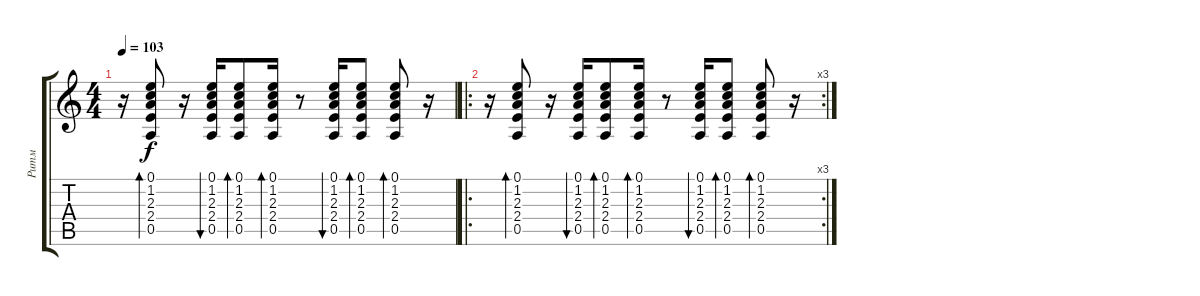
\track ("Ритм" "Ритм") {instrument acousticguitarsteel}
\staff {score tabs}
\tuning (E4 B3 G3 D3 A2 E2) {hide}
\ts (4 4)
\tempo 103
\clef g2
\ks c
r.16{dy f} (0.1 1.2 2.3 2.4 0.5).8{bd 60} r.16 (0.1 1.2 2.3 2.4 0.5).16{bu 60} (0.1 1.2 2.3 2.4 0.5).8{bd 60} (0.1 1.2 2.3 2.4 0.5).16{bd 60} r.8 (0.1 1.2 2.3 2.4 0.5).16{bu 60} (0.1 1.2 2.3 2.4 0.5).8{bd 60} (0.1 1.2 2.3 2.4 0.5).8{bd 60} r.16 |
\ro
\rc 3
r.16 (0.1 1.2 2.3 2.4 0.5).8{bd 60} r.16 (0.1 1.2 2.3 2.4 0.5).16{bu 60} (0.1 1.2 2.3 2.4 0.5).8{bd 60} (0.1 1.2 2.3 2.4 0.5).16{bd 60} r.8 (0.1 1.2 2.3 2.4 0.5).16{bu 60} (0.1 1.2 2.3 2.4 0.5).8{bd 60} (0.1 1.2 2.3 2.4 0.5).8{bd 60} r.16
